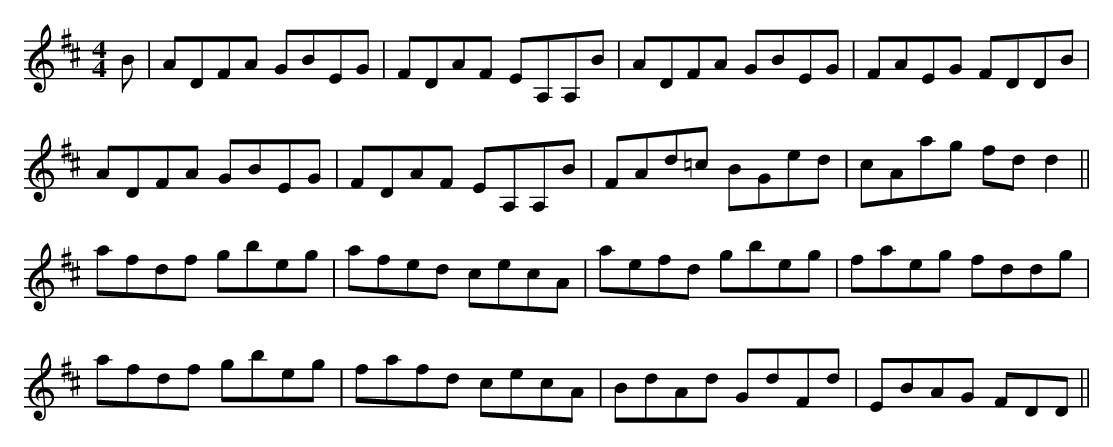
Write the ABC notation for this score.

X:1
M:4/4
K:D
B|ADFA GBEG|FDAF EA,A,B|ADFA GBEG|FAEG FDDB|
ADFA GBEG|FDAF EA,A,B|FAd=c BGed|cAag fd d2||
afdf gbeg|afed cecA|aefd gbeg|faeg fddg|
afdf gbeg|fafd cecA|BdAd GdFd|EBAG FDD||
